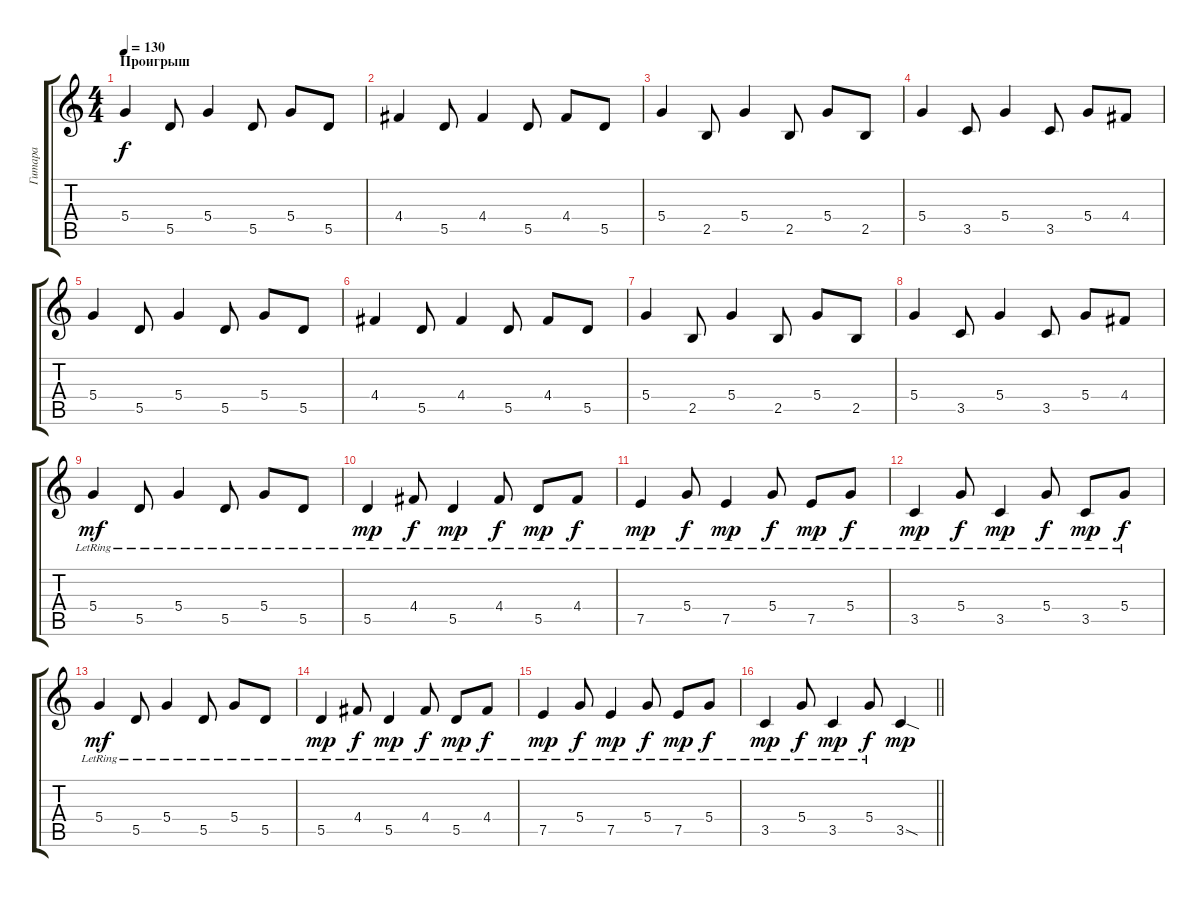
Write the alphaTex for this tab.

\track ("Гитара" "Гитара") {instrument acousticguitarsteel}
\staff {score tabs}
\tuning (E4 B3 G3 D3 A2 E2) {hide}
\ts (4 4)
\section ("" "Проигрыш")
\tempo 130
\clef g2
\ks c
5.4.4{dy f} 5.5.8 5.4.4 5.5.8 5.4.8 5.5.8 |
4.4.4 5.5.8 4.4.4 5.5.8 4.4.8 5.5.8 |
5.4.4 2.5.8 5.4.4 2.5.8 5.4.8 2.5.8 |
5.4.4 3.5.8 5.4.4 3.5.8 5.4.8 4.4.8 |
5.4.4 5.5.8 5.4.4 5.5.8 5.4.8 5.5.8 |
4.4.4 5.5.8 4.4.4 5.5.8 4.4.8 5.5.8 |
5.4.4 2.5.8 5.4.4 2.5.8 5.4.8 2.5.8 |
5.4.4 3.5.8 5.4.4 3.5.8 5.4.8 4.4.8 |
5.4{lr}.4{dy mf instrument acousticguitarsteel} 5.5{lr}.8 5.4{lr}.4 5.5{lr}.8 5.4{lr}.8 5.5{lr}.8 |
5.5{lr}.4{dy mp} 4.4{lr}.8{dy f} 5.5{lr}.4{dy mp} 4.4{lr}.8{dy f} 5.5{lr}.8{dy mp} 4.4{lr}.8{dy f} |
7.5{lr}.4{dy mp} 5.4{lr}.8{dy f} 7.5{lr}.4{dy mp} 5.4{lr}.8{dy f} 7.5{lr}.8{dy mp} 5.4{lr}.8{dy f} |
3.5{lr}.4{dy mp} 5.4{lr}.8{dy f} 3.5{lr}.4{dy mp} 5.4{lr}.8{dy f} 3.5{lr}.8{dy mp} 5.4{lr}.8{dy f} |
5.4{lr}.4{dy mf} 5.5{lr}.8 5.4{lr}.4 5.5{lr}.8 5.4{lr}.8 5.5{lr}.8 |
5.5{lr}.4{dy mp} 4.4{lr}.8{dy f} 5.5{lr}.4{dy mp} 4.4{lr}.8{dy f} 5.5{lr}.8{dy mp} 4.4{lr}.8{dy f} |
7.5{lr}.4{dy mp} 5.4{lr}.8{dy f} 7.5{lr}.4{dy mp} 5.4{lr}.8{dy f} 7.5{lr}.8{dy mp} 5.4{lr}.8{dy f} |
\barLineRight lightlight
3.5{lr}.4{dy mp} 5.4{lr}.8{dy f} 3.5{lr}.4{dy mp} 5.4{lr}.8{dy f} 3.5{sod}.4{dy mp}
